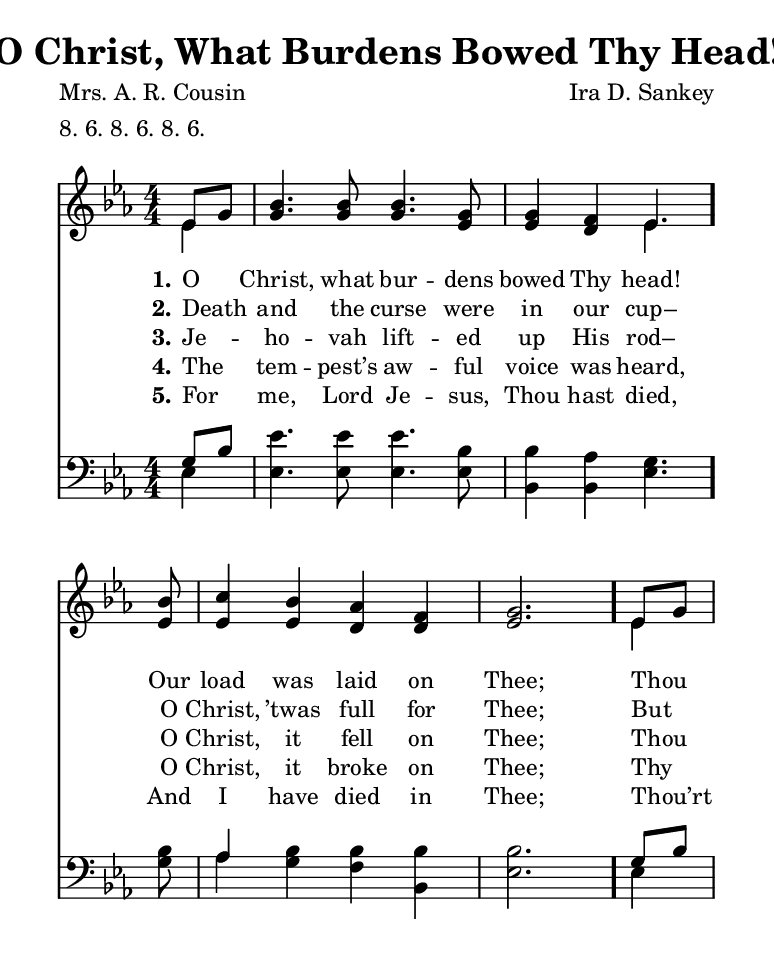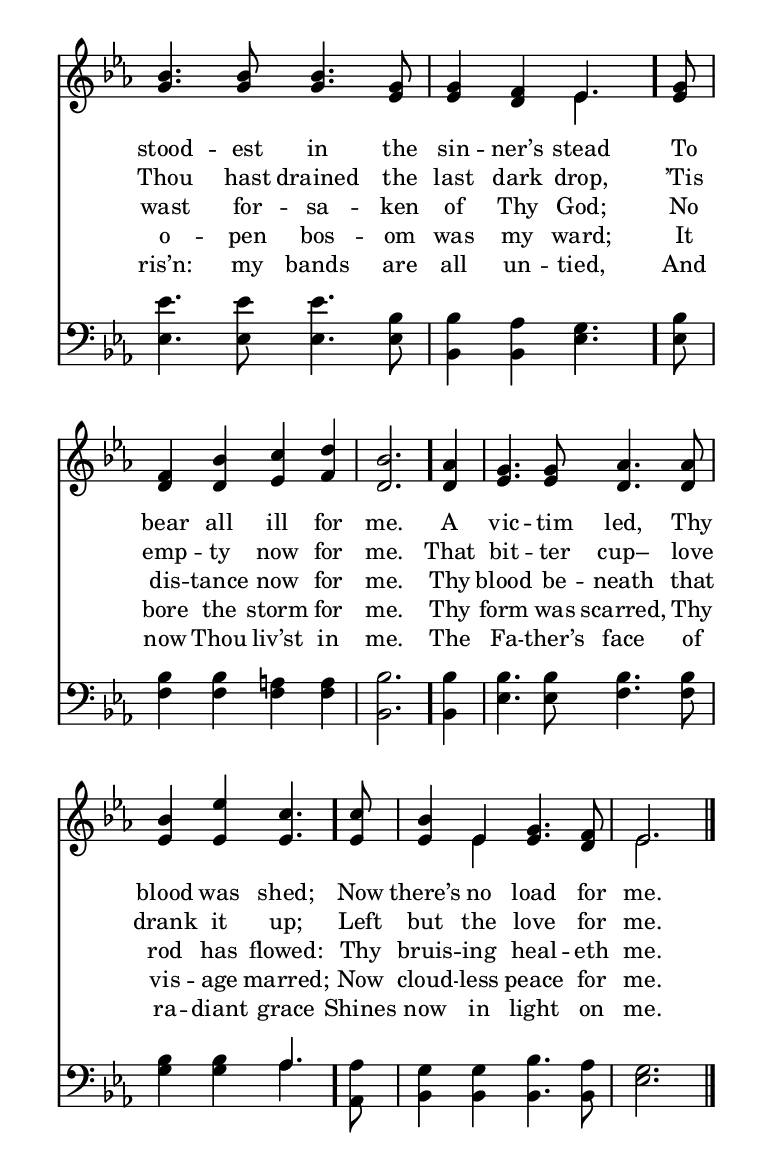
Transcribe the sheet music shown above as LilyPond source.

\include "common/global.ily"
\paper {
  \include "common/paper.ily"
  ragged-bottom = ##t
  ragged-last-bottom = ##t
  systems-per-page = #(cond (is-eogsized 3) (#t #f))
}

\header{
  %gospel
  hymnnumber = "33"
  title = "O Christ, What Burdens Bowed Thy Head!"
  tunename = ""
  meter = "8. 6. 8. 6. 8. 6."
  poet = "Mrs. A. R. Cousin"
  composer = "Ira D. Sankey"
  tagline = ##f
}

% for fermata in MIDI
ta = { \tempo 4=80 }
tb = { \tempo 4=40 }

patternAA = { c8[ c8] | c4. c8 c4. c8 | c4 c4 c4. }
patternAB = { c4      | c4. c8 c4. c8 | c4 c4 c4. }

patternBA = { c8 | c4 c4 c4  c4 | c2. }
patternBB = { c8 | c4 c4 c4. c8 | c2. }

global = {
  \include "common/overrides.ily"
  \override Staff.TimeSignature.style = #'numbered
  \time 4/4
  \override Score.MetronomeMark.transparent = ##t % hide all fermata changes too
  \ta
  \key ees \major
  \partial 4
  \autoBeamOff
}

notesSoprano = {
\global
\relative c' {

  \changePitch \patternAA { ees g | bes bes bes g | g f ees   }
  \changePitch \patternBA { bes'  | c bes aes f   | g         }
  \changePitch \patternAA { ees g | bes bes bes g | g f ees   }
  \changePitch \patternBA { g     | f bes c d     | bes       }
  \changePitch \patternAB { aes   | g g aes aes   | bes ees c }
  \changePitch \patternBB { c     | bes ees, g f  | ees       }

  \bar "|."

}
}

notesAlto = {
\global
\relative e' {

  \changePitch \patternAB { ees | g g g ees     | ees d ees   }
  \changePitch \patternBA { ees | ees ees d d   | ees         }
  \changePitch \patternAB { ees | g g g ees     | ees d ees   }
  \changePitch \patternBA { ees | d d ees f     | d           }
  \changePitch \patternAB { d   | ees ees d d   | ees ees ees }
  \changePitch \patternBB { ees | ees ees ees d | ees         }

}
}

notesTenor = {
\global
\relative a {

  \changePitch \patternAA { g bes | ees ees ees bes | bes aes g   }
  \changePitch \patternBA { bes   | aes bes bes bes | bes         }
  \changePitch \patternAA { g bes | ees ees ees bes | bes aes g   }
  \changePitch \patternBA { bes   | bes bes a a     | bes         }
  \changePitch \patternAB { bes   | bes bes bes bes | bes bes aes }
  \changePitch \patternBB { aes   | g g bes aes     | g           }

}
}

notesBass = {
\global
\relative f {

  \changePitch \patternAB { ees  | ees ees ees ees | bes bes ees }
  \changePitch \patternBA { g    | aes g f bes,    | ees         }
  \changePitch \patternAB { ees  | ees ees ees ees | bes bes ees }
  \changePitch \patternBA { ees  | f f f f         | bes,        }
  \changePitch \patternAB { bes  | ees ees f f     | g g aes     }
  \changePitch \patternBB { aes, | bes bes bes bes | ees         }

}
}

wordsA = \lyricmode {
\set stanza = "1."

O Christ, what bur -- dens bowed Thy head! \bar "."
Our load was laid on Thee; \bar "." \eogbreak
Thou stood -- est in the sin -- ner’s stead \bar "."
To bear all ill for me. \bar "." \eogbreak
A vic -- tim led, Thy blood was shed; \bar "."
Now there’s no load for me. \bar "." \eogbreak

}

wordsB = \lyricmode {
\set stanza = "2."

Death and the curse were in our cup–
O Christ, ’twas full for Thee;
But Thou hast drained the last dark drop,
’Tis emp -- ty now for me.
That bit -- ter cup– love drank it up;
Left but the love for me.

}

wordsC = \lyricmode {
\set stanza = "3."

Je -- ho -- vah lift -- ed up His rod–
O Christ, it fell on Thee;
Thou wast for -- sa -- ken of Thy God;
No dis -- tance now for me.
Thy blood be -- neath that rod has flowed:
Thy bruis -- ing heal -- eth me.

}

wordsD = \lyricmode {
\set stanza = "4."

The tem -- pest’s aw -- ful voice was heard,
O Christ, it broke on Thee;
Thy o -- pen bos -- om was my ward;
It bore the storm for me.
Thy form was scarred, Thy vis -- age marred;
Now cloud -- less peace for me.

}

wordsE = \lyricmode {
\set stanza = "5."

For me, Lord Je -- sus, Thou hast died,
And I have died in Thee;
Thou’rt ris’n: my bands are all un -- tied,
And now Thou liv’st in me.
The Fa -- ther’s face of ra -- diant grace
Shines now in light on me.

}

\score {
  \context ChoirStaff <<
    \context Staff = upper <<
      \set Staff.autoBeaming = ##f
      \set ChoirStaff.systemStartDelimiter = #'SystemStartBar
      \set ChoirStaff.printPartCombineTexts = ##f
      \partcombine #'(2 . 9) \notesSoprano \notesAlto
      \context NullVoice = sopranos { \voiceOne << \notesSoprano >> }
      \context Lyrics = one   \lyricsto sopranos \wordsA
      \context Lyrics = two   \lyricsto sopranos \wordsB
      \context Lyrics = three \lyricsto sopranos \wordsC
      \context Lyrics = four  \lyricsto sopranos \wordsD
      \context Lyrics = five  \lyricsto sopranos \wordsE
    >>
    \context Staff = men <<
      \set Staff.autoBeaming = ##f
      \clef bass
      \set ChoirStaff.printPartCombineTexts = ##f
      \partcombine #'(2 . 9) \notesTenor \notesBass
    >>
  >>
  \layout {
    \include "common/layout.ily"
  }
  \midi{
    \include "common/midi.ily"
  }
}

\version "2.19.49"  % necessary for upgrading to future LilyPond versions.

% vi:set et ts=2 sw=2 ai nocindent syntax=lilypond:
